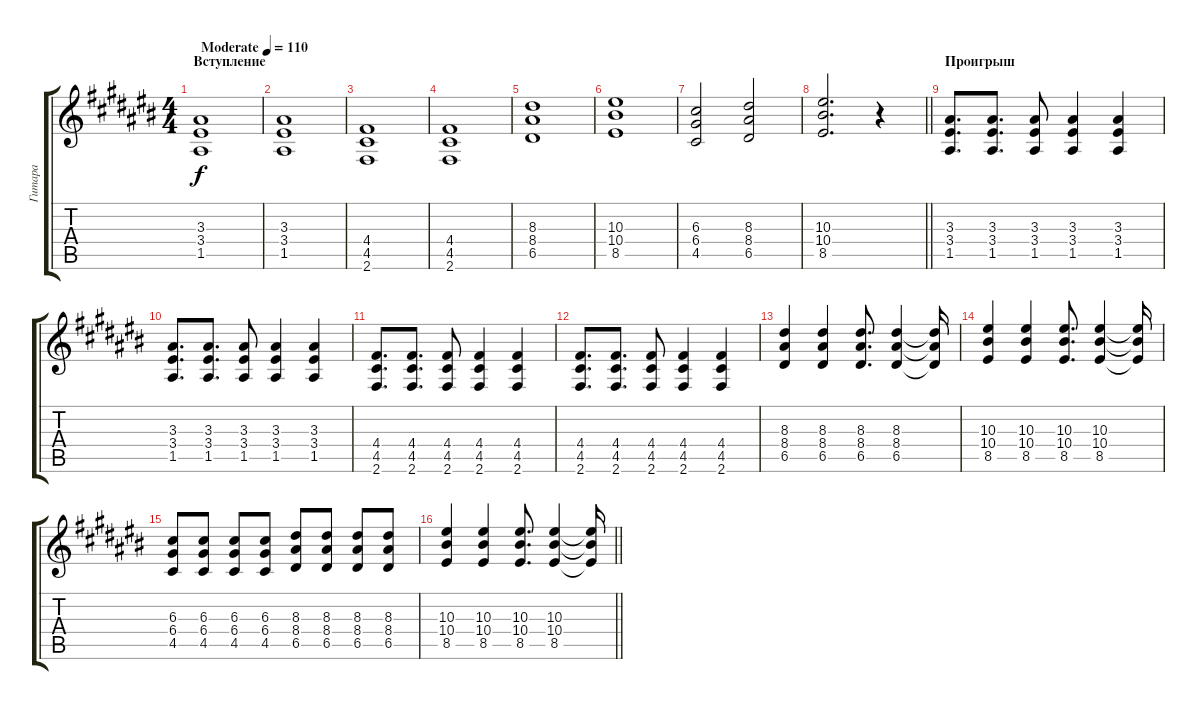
\track ("Гитара" "Гитара") {instrument distortionguitar}
\staff {score tabs}
\tuning (E4 B3 G3 D3 A2 E2) {hide}
\ts (4 4)
\section ("" "Вступление")
\tempo (110 "Moderate")
\clef g2
\ks a#minor
(3.3 3.4 1.5).1{dy f instrument distortionguitar} |
(3.3 3.4 1.5).1 |
(4.4 4.5 2.6).1 |
(4.4 4.5 2.6).1 |
(8.3 8.4 6.5).1 |
(10.3 10.4 8.5).1 |
(6.3 6.4 4.5).2 (8.3 8.4 6.5).2 |
\barLineRight lightlight
(10.3 10.4 8.5).2{d} r.4 |
\section ("" "Проигрыш")
(3.3 3.4 1.5).8{d} (3.3 3.4 1.5).8{d} (3.3 3.4 1.5).8 (3.3 3.4 1.5).4 (3.3 3.4 1.5).4 |
(3.3 3.4 1.5).8{d} (3.3 3.4 1.5).8{d} (3.3 3.4 1.5).8 (3.3 3.4 1.5).4 (3.3 3.4 1.5).4 |
(4.4 4.5 2.6).8{d} (4.4 4.5 2.6).8{d} (4.4 4.5 2.6).8 (4.4 4.5 2.6).4 (4.4 4.5 2.6).4 |
(4.4 4.5 2.6).8{d} (4.4 4.5 2.6).8{d} (4.4 4.5 2.6).8 (4.4 4.5 2.6).4 (4.4 4.5 2.6).4 |
(8.3 8.4 6.5).4 (8.3 8.4 6.5).4 (8.3 8.4 6.5).8{d} (8.3 8.4 6.5).4 (8.3{t} 8.4{t} 6.5{t}).16 |
(10.3 10.4 8.5).4 (10.3 10.4 8.5).4 (10.3 10.4 8.5).8{d} (10.3 10.4 8.5).4 (10.3{t} 10.4{t} 8.5{t}).16 |
(6.3 6.4 4.5).8 (6.3 6.4 4.5).8 (6.3 6.4 4.5).8 (6.3 6.4 4.5).8 (8.3 8.4 6.5).8 (8.3 8.4 6.5).8 (8.3 8.4 6.5).8 (8.3 8.4 6.5).8 |
\barLineRight lightlight
(10.3 10.4 8.5).4 (10.3 10.4 8.5).4 (10.3 10.4 8.5).8{d} (10.3 10.4 8.5).4 (10.3{t} 10.4{t} 8.5{t}).16
